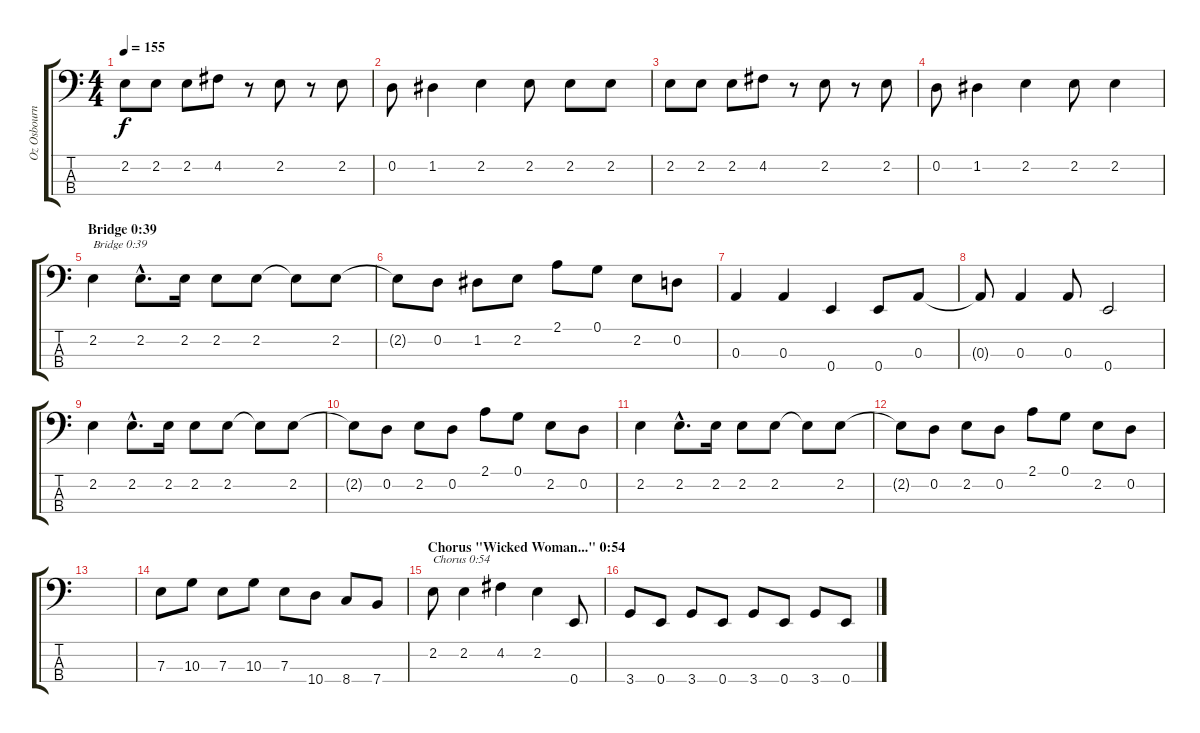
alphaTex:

\track ("Oz Osbourne (Bass Guitar)" "Oz Osbourn") {instrument electricbassfinger}
\staff {score tabs}
\tuning (G2 D2 A1 E1) {hide}
\ts (4 4)
\tempo 155
\clef f4
\ks c
2.2.8{dy f} 2.2.8 2.2.8 4.2.8 r.8 2.2.8 r.8 2.2.8 |
0.2.8 1.2.4 2.2.4 2.2.8 2.2.8 2.2.8 |
2.2.8 2.2.8 2.2.8 4.2.8 r.8 2.2.8 r.8 2.2.8 |
0.2.8 1.2.4 2.2.4 2.2.8 2.2.4 |
\section ("" "Bridge 0:39")
2.2.4{txt "Bridge 0:39"} 2.2{hac}.8{d} 2.2.16 2.2.8 2.2.8 2.2{t}.8 2.2.8 |
2.2{t}.8 0.2.8 1.2.8 2.2.8 2.1.8 0.1.8 2.2.8 0.2.8 |
0.3.4 0.3.4 0.4.4 0.4.8 0.3.8 |
0.3{t}.8 0.3.4 0.3.8 0.4.2 |
2.2.4 2.2{hac}.8{d} 2.2.16 2.2.8 2.2.8 2.2{t}.8 2.2.8 |
2.2{t}.8 0.2.8 2.2.8 0.2.8 2.1.8 0.1.8 2.2.8 0.2.8 |
2.2.4 2.2{hac}.8{d} 2.2.16 2.2.8 2.2.8 2.2{t}.8 2.2.8 |
2.2{t}.8 0.2.8 2.2.8 0.2.8 2.1.8 0.1.8 2.2.8 0.2.8 |
|
7.3.8 10.3.8 7.3.8 10.3.8 7.3.8 10.4.8 8.4.8 7.4.8 |
\section ("" "Chorus \"Wicked Woman...\" 0:54")
2.2.8{txt "Chorus 0:54"} 2.2.4 4.2.4 2.2.4 0.4.8 |
3.4.8 0.4.8 3.4.8 0.4.8 3.4.8 0.4.8 3.4.8 0.4.8
